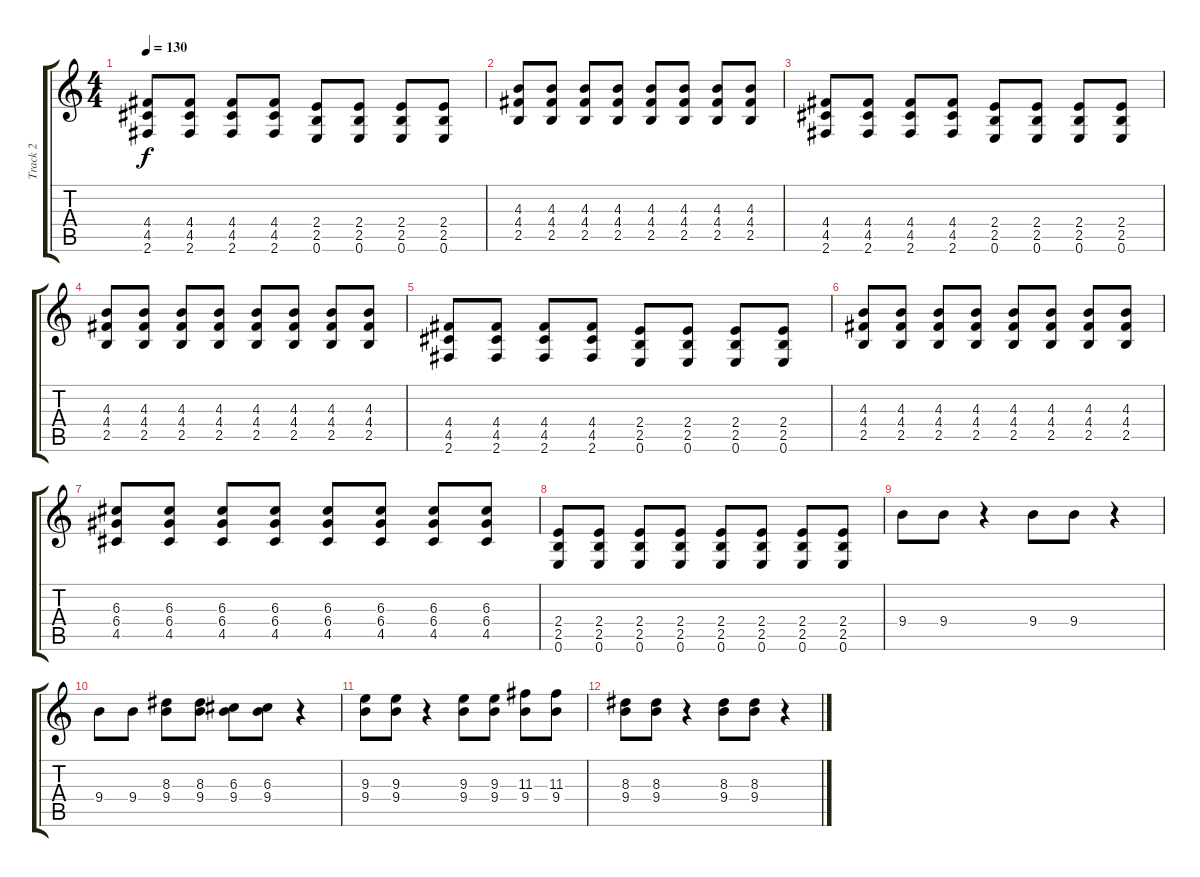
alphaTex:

\track ("Track 2" "Track 2") {instrument overdrivenguitar}
\staff {score tabs}
\tuning (E4 B3 G3 D3 A2 E2) {hide}
\ts (4 4)
\tempo 130
\clef g2
\ks c
(4.4 4.5 2.6).8{dy f} (4.4 4.5 2.6).8 (4.4 4.5 2.6).8 (4.4 4.5 2.6).8 (2.4 2.5 0.6).8 (2.4 2.5 0.6).8 (2.4 2.5 0.6).8 (2.4 2.5 0.6).8 |
(4.3 4.4 2.5).8 (4.3 4.4 2.5).8 (4.3 4.4 2.5).8 (4.3 4.4 2.5).8 (4.3 4.4 2.5).8 (4.3 4.4 2.5).8 (4.3 4.4 2.5).8 (4.3 4.4 2.5).8 |
(4.4 4.5 2.6).8 (4.4 4.5 2.6).8 (4.4 4.5 2.6).8 (4.4 4.5 2.6).8 (2.4 2.5 0.6).8 (2.4 2.5 0.6).8 (2.4 2.5 0.6).8 (2.4 2.5 0.6).8 |
(4.3 4.4 2.5).8 (4.3 4.4 2.5).8 (4.3 4.4 2.5).8 (4.3 4.4 2.5).8 (4.3 4.4 2.5).8 (4.3 4.4 2.5).8 (4.3 4.4 2.5).8 (4.3 4.4 2.5).8 |
(4.4 4.5 2.6).8 (4.4 4.5 2.6).8 (4.4 4.5 2.6).8 (4.4 4.5 2.6).8 (2.4 2.5 0.6).8 (2.4 2.5 0.6).8 (2.4 2.5 0.6).8 (2.4 2.5 0.6).8 |
(4.3 4.4 2.5).8 (4.3 4.4 2.5).8 (4.3 4.4 2.5).8 (4.3 4.4 2.5).8 (4.3 4.4 2.5).8 (4.3 4.4 2.5).8 (4.3 4.4 2.5).8 (4.3 4.4 2.5).8 |
(6.3 6.4 4.5).8 (6.3 6.4 4.5).8 (6.3 6.4 4.5).8 (6.3 6.4 4.5).8 (6.3 6.4 4.5).8 (6.3 6.4 4.5).8 (6.3 6.4 4.5).8 (6.3 6.4 4.5).8 |
(2.4 2.5 0.6).8 (2.4 2.5 0.6).8 (2.4 2.5 0.6).8 (2.4 2.5 0.6).8 (2.4 2.5 0.6).8 (2.4 2.5 0.6).8 (2.4 2.5 0.6).8 (2.4 2.5 0.6).8 |
9.4.8 9.4.8 r.4 9.4.8 9.4.8 r.4 |
9.4.8 9.4.8 (8.3 9.4).8 (8.3 9.4).8 (6.3 9.4).8 (6.3 9.4).8 r.4 |
(9.3 9.4).8 (9.3 9.4).8 r.4 (9.3 9.4).8 (9.3 9.4).8 (11.3 9.4).8 (11.3 9.4).8 |
(8.3 9.4).8 (8.3 9.4).8 r.4 (8.3 9.4).8 (8.3 9.4).8 r.4
